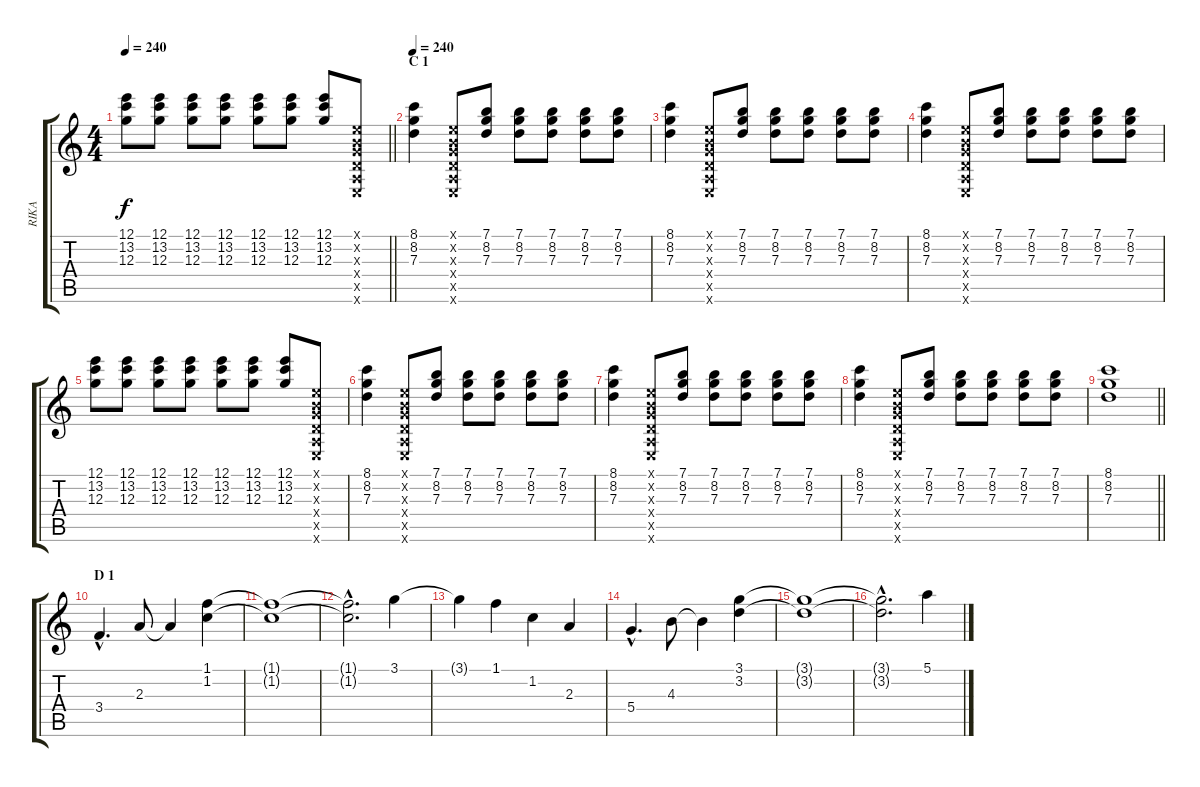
\track ("RIKA" "RIKA") {instrument distortionguitar}
\staff {score tabs}
\tuning (E4 B3 G3 D3 A2 E2) {hide}
\ts (4 4)
\tempo 240
\clef g2
\barLineRight lightlight
\ks c
(12.1 13.2 12.3).8{dy f} (12.1 13.2 12.3).8 (12.1 13.2 12.3).8 (12.1 13.2 12.3).8 (12.1 13.2 12.3).8 (12.1 13.2 12.3).8 (12.1 13.2 12.3).8 (0.1{x} 0.2{x} 0.3{x} 0.4{x} 0.5{x} 0.6{x}).8 |
\section ("" "C 1")
\tempo 240
(8.1 8.2 7.3).4 (0.1{x} 0.2{x} 0.3{x} 0.4{x} 0.5{x} 0.6{x}).8 (7.1 8.2 7.3).8 (7.1 8.2 7.3).8 (7.1 8.2 7.3).8 (7.1 8.2 7.3).8 (7.1 8.2 7.3).8 |
(8.1 8.2 7.3).4 (0.1{x} 0.2{x} 0.3{x} 0.4{x} 0.5{x} 0.6{x}).8 (7.1 8.2 7.3).8 (7.1 8.2 7.3).8 (7.1 8.2 7.3).8 (7.1 8.2 7.3).8 (7.1 8.2 7.3).8 |
(8.1 8.2 7.3).4 (0.1{x} 0.2{x} 0.3{x} 0.4{x} 0.5{x} 0.6{x}).8 (7.1 8.2 7.3).8 (7.1 8.2 7.3).8 (7.1 8.2 7.3).8 (7.1 8.2 7.3).8 (7.1 8.2 7.3).8 |
(12.1 13.2 12.3).8 (12.1 13.2 12.3).8 (12.1 13.2 12.3).8 (12.1 13.2 12.3).8 (12.1 13.2 12.3).8 (12.1 13.2 12.3).8 (12.1 13.2 12.3).8 (0.1{x} 0.2{x} 0.3{x} 0.4{x} 0.5{x} 0.6{x}).8 |
(8.1 8.2 7.3).4 (0.1{x} 0.2{x} 0.3{x} 0.4{x} 0.5{x} 0.6{x}).8 (7.1 8.2 7.3).8 (7.1 8.2 7.3).8 (7.1 8.2 7.3).8 (7.1 8.2 7.3).8 (7.1 8.2 7.3).8 |
(8.1 8.2 7.3).4 (0.1{x} 0.2{x} 0.3{x} 0.4{x} 0.5{x} 0.6{x}).8 (7.1 8.2 7.3).8 (7.1 8.2 7.3).8 (7.1 8.2 7.3).8 (7.1 8.2 7.3).8 (7.1 8.2 7.3).8 |
(8.1 8.2 7.3).4 (0.1{x} 0.2{x} 0.3{x} 0.4{x} 0.5{x} 0.6{x}).8 (7.1 8.2 7.3).8 (7.1 8.2 7.3).8 (7.1 8.2 7.3).8 (7.1 8.2 7.3).8 (7.1 8.2 7.3).8 |
\barLineRight lightlight
(8.1 8.2 7.3).1 |
\section ("" "D 1")
3.4{hac}.4{d volume 12 balance 8 instrument electricguitarclean} 2.3.8 2.3{t}.4 (1.1 1.2).4 |
(1.1{t} 1.2{t}).1 |
(1.1{hac t} 1.2{hac t}).2{d} 3.1.4 |
3.1{t}.4 1.1.4 1.2.4 2.3.4 |
5.4{hac}.4{d} 4.3.8 4.3{t}.4 (3.1 3.2).4 |
(3.1{t} 3.2{t}).1 |
(3.1{hac t} 3.2{hac t}).2{d} 5.1.4
